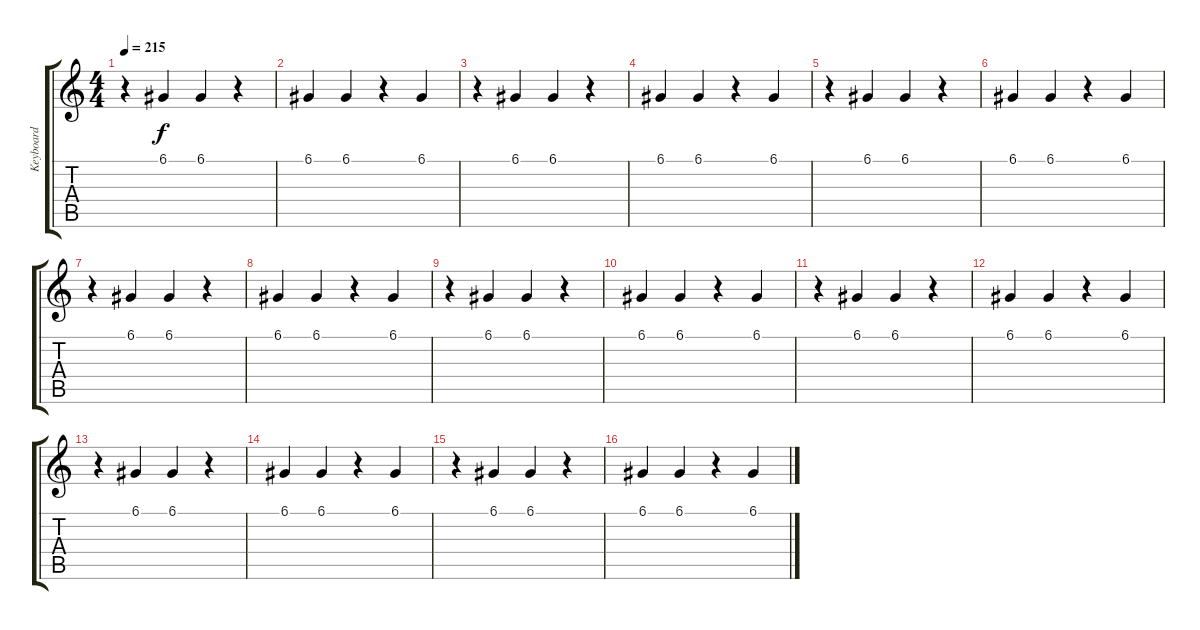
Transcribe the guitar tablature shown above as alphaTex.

\track ("Keyboard" "Keyboard") {instrument brightacousticpiano}
\staff {score tabs}
\tuning (D4 A3 F3 C3 G2 D2) {hide}
\ts (4 4)
\tempo 215
\clef g2
\ks c
r.4{dy f volume 5} 6.1.4 6.1.4 r.4 |
6.1.4 6.1.4 r.4 6.1.4 |
r.4 6.1.4 6.1.4 r.4 |
6.1.4 6.1.4 r.4 6.1.4 |
r.4{volume 8} 6.1.4 6.1.4 r.4 |
6.1.4 6.1.4 r.4 6.1.4 |
r.4 6.1.4 6.1.4 r.4 |
6.1.4 6.1.4 r.4 6.1.4 |
r.4{volume 5} 6.1.4 6.1.4 r.4 |
6.1.4 6.1.4 r.4 6.1.4 |
r.4 6.1.4 6.1.4 r.4 |
6.1.4 6.1.4 r.4 6.1.4 |
r.4{volume 8} 6.1.4 6.1.4 r.4 |
6.1.4 6.1.4 r.4 6.1.4 |
r.4 6.1.4 6.1.4 r.4 |
6.1.4 6.1.4 r.4 6.1.4
